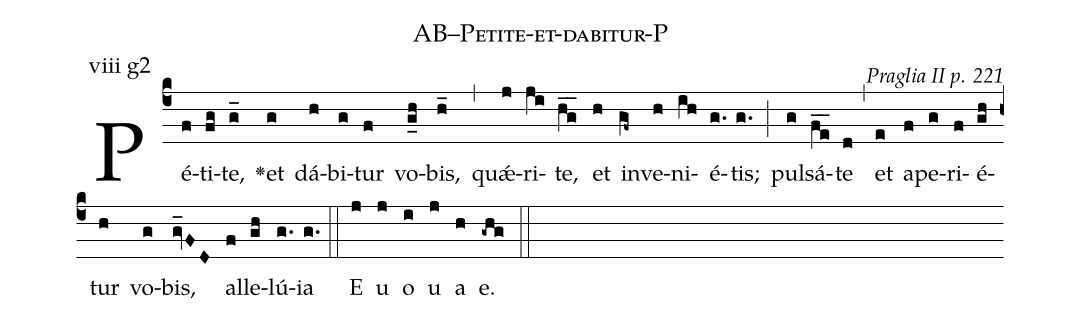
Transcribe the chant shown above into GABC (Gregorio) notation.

name: AB--Petite-et-dabitur-P;
commentary: Praglia II p. 221;
annotation: viii g2;
%%
(c4) Pé(f)ti(fg)te,(g_) <v>\greheightstar</v> et(g) dá(h)bi(g)tur(f) vo(g_h)bis,(h_) (,) quǽ(j)ri(ji)te,(hg__) et(h) in(gf~)ve(h)ni(ih)é(g.)tis;(g.) (;) pul(g)sá(fe__)te(d) (,) et(e) a(f)pe(g)ri(f)é(gh)tur(h) vo(g)bis,(gv_FD) al(f)le(gh)lú(g.)ia(g.) (::) E(j) u(j) o(i) u(j) a(h) e.(-ghg) (::)
